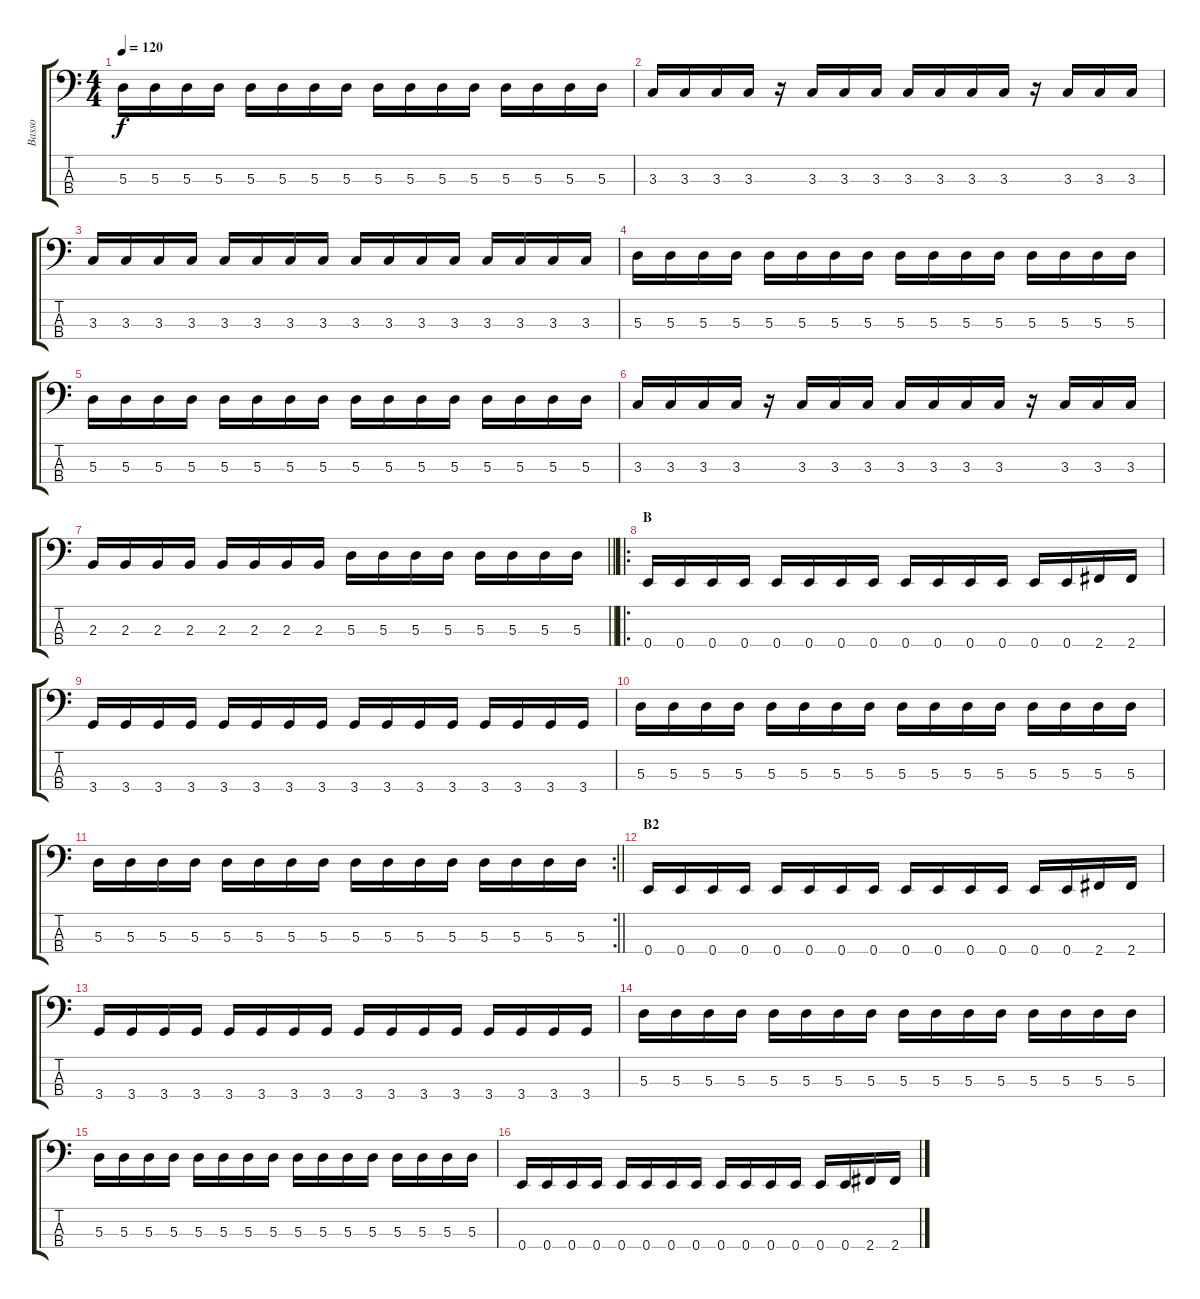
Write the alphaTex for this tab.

\track ("Basso" "Basso") {instrument electricbassfinger}
\staff {score tabs}
\tuning (G2 D2 A1 E1) {hide}
\ts (4 4)
\tempo 120
\clef f4
\ks c
5.3.16{dy f} 5.3.16 5.3.16 5.3.16 5.3.16 5.3.16 5.3.16 5.3.16 5.3.16 5.3.16 5.3.16 5.3.16 5.3.16 5.3.16 5.3.16 5.3.16 |
3.3.16 3.3.16 3.3.16 3.3.16 r.16 3.3.16 3.3.16 3.3.16 3.3.16 3.3.16 3.3.16 3.3.16 r.16 3.3.16 3.3.16 3.3.16 |
3.3.16 3.3.16 3.3.16 3.3.16 3.3.16 3.3.16 3.3.16 3.3.16 3.3.16 3.3.16 3.3.16 3.3.16 3.3.16 3.3.16 3.3.16 3.3.16 |
5.3.16 5.3.16 5.3.16 5.3.16 5.3.16 5.3.16 5.3.16 5.3.16 5.3.16 5.3.16 5.3.16 5.3.16 5.3.16 5.3.16 5.3.16 5.3.16 |
5.3.16 5.3.16 5.3.16 5.3.16 5.3.16 5.3.16 5.3.16 5.3.16 5.3.16 5.3.16 5.3.16 5.3.16 5.3.16 5.3.16 5.3.16 5.3.16 |
3.3.16 3.3.16 3.3.16 3.3.16 r.16 3.3.16 3.3.16 3.3.16 3.3.16 3.3.16 3.3.16 3.3.16 r.16 3.3.16 3.3.16 3.3.16 |
\barLineRight lightlight
2.3.16 2.3.16 2.3.16 2.3.16 2.3.16 2.3.16 2.3.16 2.3.16 5.3.16 5.3.16 5.3.16 5.3.16 5.3.16 5.3.16 5.3.16 5.3.16 |
\ro
\section ("" "B")
0.4.16 0.4.16 0.4.16 0.4.16 0.4.16 0.4.16 0.4.16 0.4.16 0.4.16 0.4.16 0.4.16 0.4.16 0.4.16 0.4.16 2.4.16 2.4.16 |
3.4.16 3.4.16 3.4.16 3.4.16 3.4.16 3.4.16 3.4.16 3.4.16 3.4.16 3.4.16 3.4.16 3.4.16 3.4.16 3.4.16 3.4.16 3.4.16 |
5.3.16 5.3.16 5.3.16 5.3.16 5.3.16 5.3.16 5.3.16 5.3.16 5.3.16 5.3.16 5.3.16 5.3.16 5.3.16 5.3.16 5.3.16 5.3.16 |
\rc 2
\barLineRight lightlight
5.3.16 5.3.16 5.3.16 5.3.16 5.3.16 5.3.16 5.3.16 5.3.16 5.3.16 5.3.16 5.3.16 5.3.16 5.3.16 5.3.16 5.3.16 5.3.16 |
\section ("" "B2")
0.4.16 0.4.16 0.4.16 0.4.16 0.4.16 0.4.16 0.4.16 0.4.16 0.4.16 0.4.16 0.4.16 0.4.16 0.4.16 0.4.16 2.4.16 2.4.16 |
3.4.16 3.4.16 3.4.16 3.4.16 3.4.16 3.4.16 3.4.16 3.4.16 3.4.16 3.4.16 3.4.16 3.4.16 3.4.16 3.4.16 3.4.16 3.4.16 |
5.3.16 5.3.16 5.3.16 5.3.16 5.3.16 5.3.16 5.3.16 5.3.16 5.3.16 5.3.16 5.3.16 5.3.16 5.3.16 5.3.16 5.3.16 5.3.16 |
5.3.16 5.3.16 5.3.16 5.3.16 5.3.16 5.3.16 5.3.16 5.3.16 5.3.16 5.3.16 5.3.16 5.3.16 5.3.16 5.3.16 5.3.16 5.3.16 |
0.4.16 0.4.16 0.4.16 0.4.16 0.4.16 0.4.16 0.4.16 0.4.16 0.4.16 0.4.16 0.4.16 0.4.16 0.4.16 0.4.16 2.4.16 2.4.16
